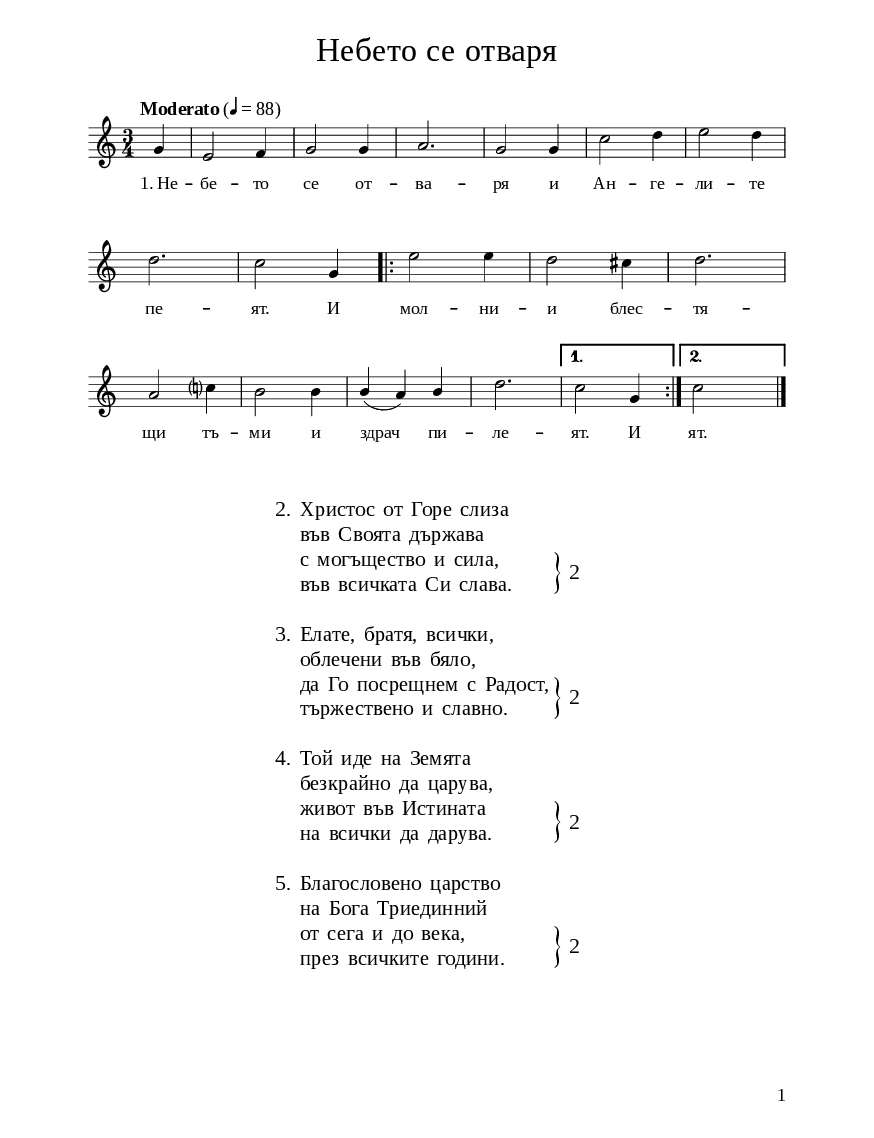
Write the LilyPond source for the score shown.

\version "2.24.2"

% include paper part and global functions
\include "include/globals.ily"
"rightBraces050" = \markup {
  \column {
    % repeat braces
    \translate #'(0 . -5.5 )
    \right-brace #20

    \translate #'(0 . -10.0 )
    \right-brace #20

    \translate #'(0 . -10.0 )
    \right-brace #20

    \translate #'(0 . -10.0 )
    \right-brace #20
  }
  \column {
    % repeat numbers
    \translate #'(0 . -6.1 )
    2

    \translate #'(0 . -12.0 )
    2

    \translate #'(0 . -12.0 )
    2

    \translate #'(0 . -12.0 )
    2
  }
}

\bookpart {
   \label #'ref050
  \tocItem \markup "Небето се отваря"
  \include "include/bookpart-paper.ily"
  \score {
    \include "include/score-layout.ily"

    \new Voice \absolute  {
      \clef treble
      \key c \major
      \time 3/4
      \tempoFunc "Moderato" 4 "88"
      \autoBeamOff
      \partial 4 g'4 | e'2 f'4 | g'2 g'4 | a'2. | g'2 g'4 | c''2 d''4 | e''2 d''4 | \break
      d''2. | c''2 g'4 | \repeat volta 2 {
        e''2 e''4 | d''2 cis''4 | d''2. | \break
        a'2 c''?4 | b'2 b'4 | \stemUp b'4 ( a'4 ) b'4 \stemNeutral | d''2. |
      } \alternative {
        { c''2 g'4 | }
        { c''2  s4 }
      } \bar "|."
    }

    \addlyrics {
      "1. Не" -- бе -- то се от -- ва -- ря и Ан -- ге -- ли -- те
      пе -- ят. И мол -- ни -- и блес -- тя --
      щи тъ -- ми и здрач пи -- ле -- ят. И ят.
    }

    \header {
      title = \titleFunc "Небето се отваря" "Nebeto se otvarja"
    }

    \midi{}

  } % score

  \markup \fontsize #bgCoupletFontSize {
    \hspace #18
    \override #`(baseline-skip . ,bgCoupletBaselineSkip)
    \column {
      \line {   2. Христос от Горе слиза}

      \line {   "   " във Своята държава}

      \line {   "   " с могъщество и сила,}

      \line {   "   " във всичката Си слава.}
      \line {   "   "}

      \line {   3.  Елате, братя, всички,}

      \line {   "   " облечени във бяло,}

      \line {   "   " да Го посрещнем с Радост,}

      \line {   "   " тържествено и славно.}
      \line {   "   "}

      \line {   4.  Той иде на Земята}

      \line {   "   " безкрайно да царува,}

      \line {   "   " живот във Истината}

      \line {   "   " на всички да дарува.}
      \line {   "   "}

      \line {  5.  Благословено царство}

      \line {   "   " на Бога Триединний}

      \line {   "   " от сега и до века,}

      \line {   "   " през всичките години.  }
    }   \"rightBraces050"

  } % markup
  

} % bookpart
